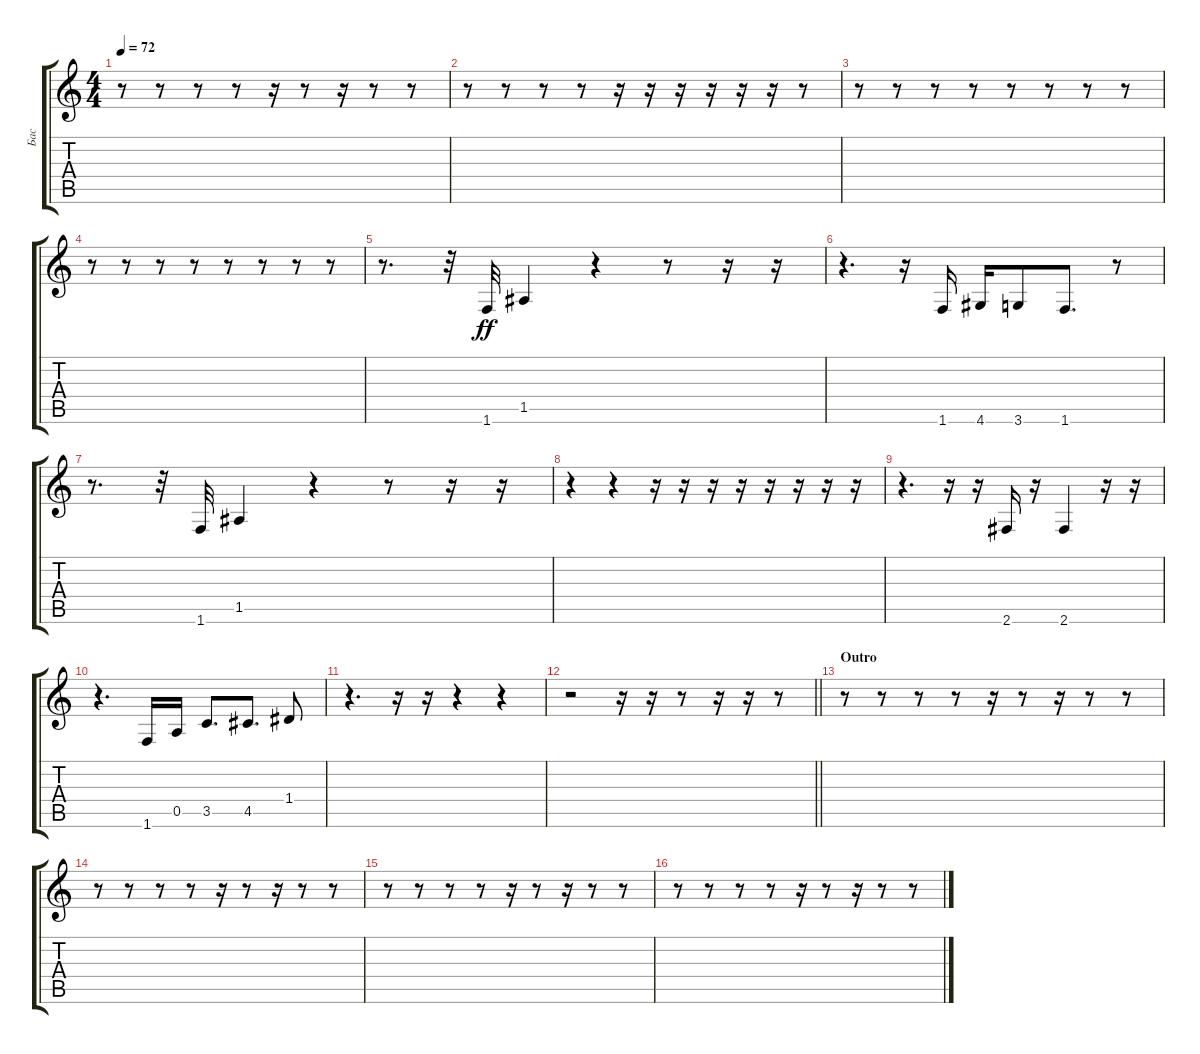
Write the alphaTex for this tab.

\track ("Бас" "Бас") {instrument electricbassfinger}
\staff {score tabs}
\tuning (E4 B3 G3 D3 A2 E2) {hide}
\ts (4 4)
\tempo 72
\clef g2
\ks c
r.8{dy ff} r.8 r.8 r.8 r.16 r.8 r.16 r.8 r.8 |
r.8 r.8 r.8 r.8 r.16 r.16 r.16 r.16 r.16 r.16 r.8 |
r.8 r.8 r.8 r.8 r.8 r.8 r.8 r.8 |
r.8 r.8 r.8 r.8 r.8 r.8 r.8 r.8 |
r.8{d} r.32 1.6.32 1.5.4 r.4 r.8 r.16 r.16 |
r.4{d} r.16 1.6.16 4.6.16 3.6.8 1.6.8{d} r.8 |
r.8{d} r.32 1.6.32 1.5.4 r.4 r.8 r.16 r.16 |
r.4 r.4 r.16 r.16 r.16 r.16 r.16 r.16 r.16 r.16 |
r.4{d} r.16 r.16 2.6.16 r.16 2.6.4 r.16 r.16 |
r.4{d} 1.6.16 0.5.16 3.5.8{d} 4.5.8{d} 1.4.8 |
r.4{d} r.16 r.16 r.4 r.4 |
\barLineRight lightlight
r.2 r.16 r.16 r.8 r.16 r.16 r.8 |
\section ("" "Outro")
r.8 r.8 r.8 r.8 r.16 r.8 r.16 r.8 r.8 |
r.8 r.8 r.8 r.8 r.16 r.8 r.16 r.8 r.8 |
r.8 r.8 r.8 r.8 r.16 r.8 r.16 r.8 r.8 |
r.8 r.8 r.8 r.8 r.16 r.8 r.16 r.8 r.8
